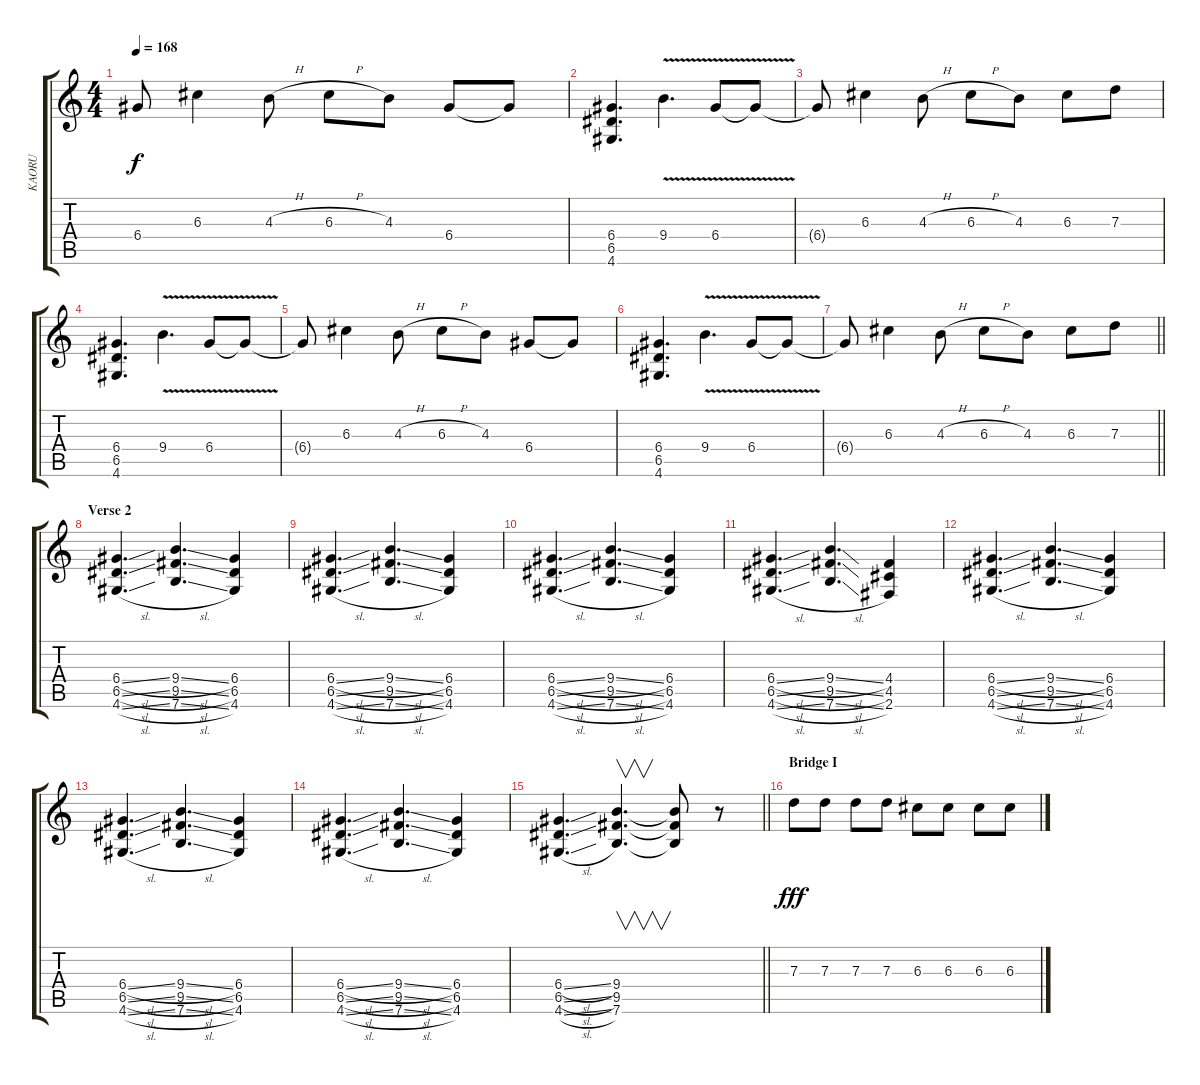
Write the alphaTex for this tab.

\track ("KAORU" "KAORU") {instrument overdrivenguitar}
\staff {score tabs}
\tuning (E4 B3 G3 D3 A2 E2) {hide}
\ts (4 4)
\tempo 168
\clef g2
\ks c
6.4{t}.8{dy f} 6.3.4 4.3{h}.8 6.3{h}.8 4.3.8 6.4.8 6.4{t}.8 |
(6.4 6.5 4.6).4{d} 9.4{v}.4{d} 6.4{v}.8 6.4{t}.8 |
6.4{t}.8 6.3.4 4.3{h}.8 6.3{h}.8 4.3.8 6.3.8 7.3.8 |
(6.4 6.5 4.6).4{d} 9.4{v}.4{d} 6.4{v}.8 6.4{t}.8 |
6.4{t}.8 6.3.4 4.3{h}.8 6.3{h}.8 4.3.8 6.4.8 6.4{t}.8 |
(6.4 6.5 4.6).4{d} 9.4{v}.4{d} 6.4{v}.8 6.4{t}.8 |
\barLineRight lightlight
6.4{t}.8 6.3.4 4.3{h}.8 6.3{h}.8 4.3.8 6.3.8 7.3.8 |
\section ("" "Verse 2")
(6.4{sl} 6.5{sl} 4.6{sl}).4{d volume 7} (9.4{sl} 9.5{sl} 7.6{sl}).4{d} (6.4 6.5 4.6).4 |
(6.4{sl} 6.5{sl} 4.6{sl}).4{d} (9.4{sl} 9.5{sl} 7.6{sl}).4{d} (6.4 6.5 4.6).4 |
(6.4{sl} 6.5{sl} 4.6{sl}).4{d} (9.4{sl} 9.5{sl} 7.6{sl}).4{d} (6.4 6.5 4.6).4 |
(6.4{sl} 6.5{sl} 4.6{sl}).4{d} (9.4{sl} 9.5{sl} 7.6{sl}).4{d} (4.4 4.5 2.6).4 |
(6.4{sl} 6.5{sl} 4.6{sl}).4{d} (9.4{sl} 9.5{sl} 7.6{sl}).4{d} (6.4 6.5 4.6).4 |
(6.4{sl} 6.5{sl} 4.6{sl}).4{d} (9.4{sl} 9.5{sl} 7.6{sl}).4{d} (6.4 6.5 4.6).4 |
(6.4{sl} 6.5{sl} 4.6{sl}).4{d} (9.4{sl} 9.5{sl} 7.6{sl}).4{d} (6.4 6.5 4.6).4 |
\barLineRight lightlight
(6.4{sl} 6.5{sl} 4.6{sl}).4{d} (9.4 9.5 7.6).4{v d} (9.4{t} 9.5{t} 7.6{t}).8 r.8 |
\section ("" "Bridge I")
7.3.8{dy fff volume 7} 7.3.8 7.3.8 7.3.8 6.3.8 6.3.8 6.3.8 6.3.8
